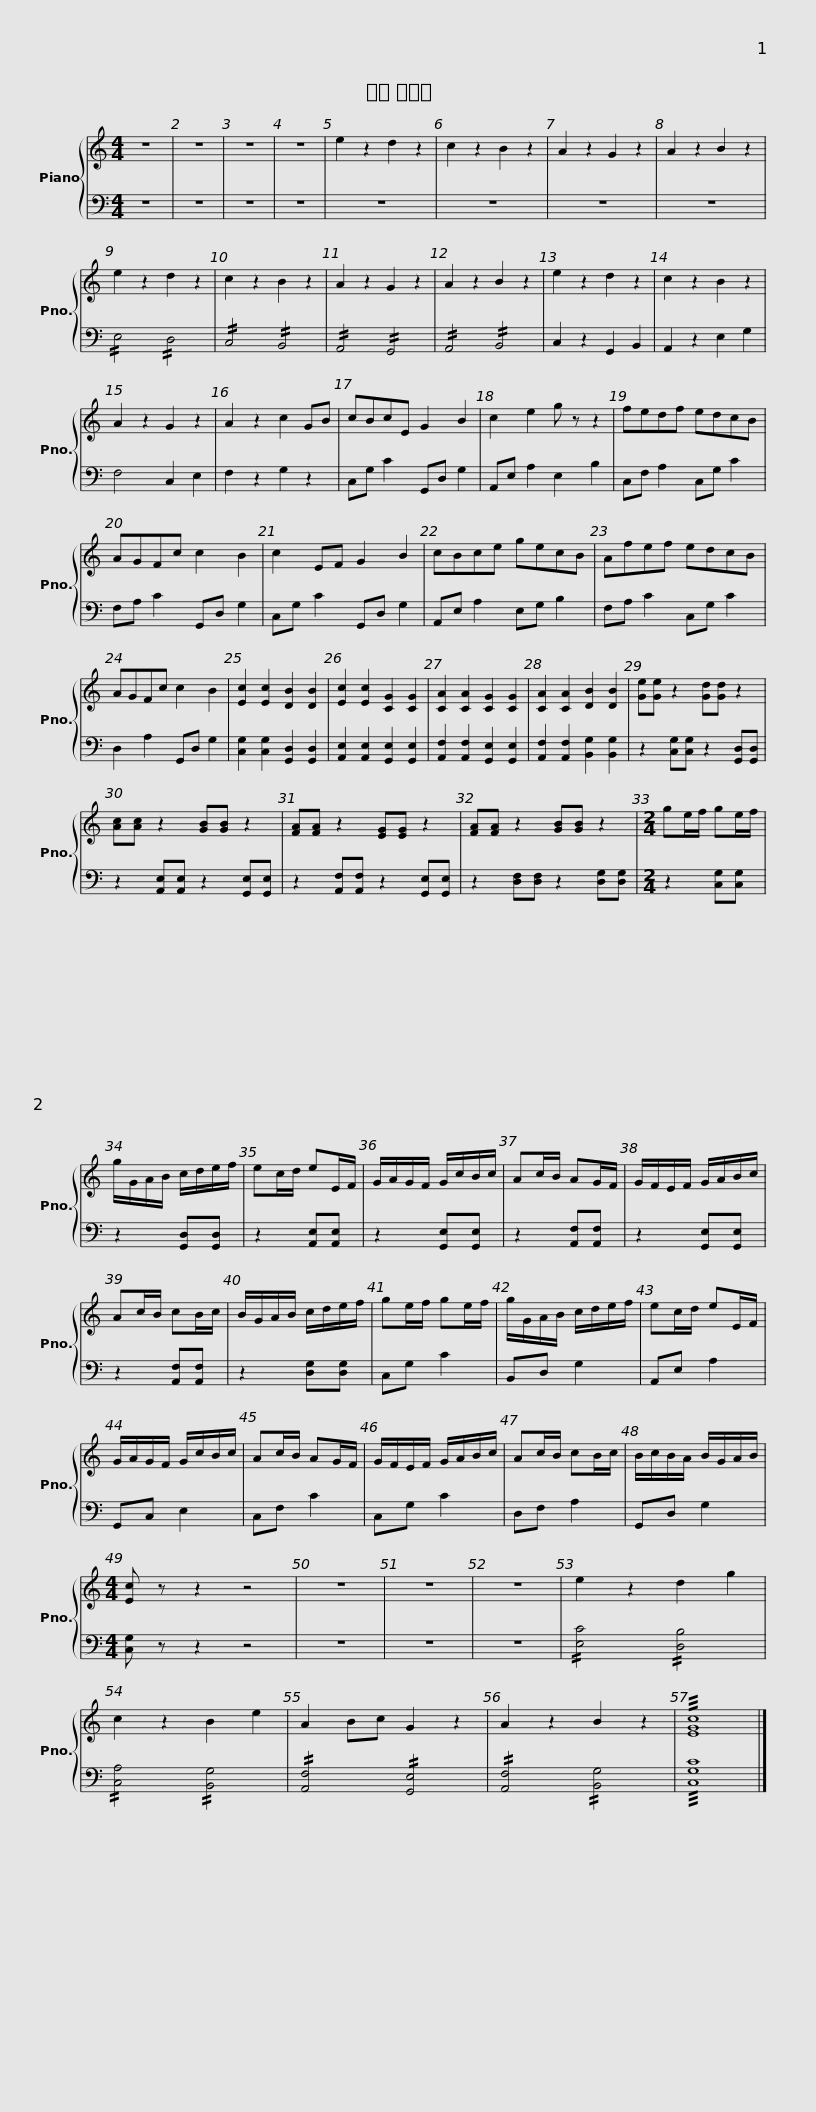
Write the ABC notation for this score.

X:1
%%score { 1 | 2 }
L:1/8
M:4/4
I:linebreak $
K:C
V:1 treble
V:2 bass
V:1
 z8 | z8 | z8 | z8 | e2 z2 d2 z2 | %5
 c2 z2 B2 z2 | A2 z2 G2 z2 | A2 z2 B2 z2 | e2 z2 d2 z2 | c2 z2 B2 z2 | %10
 A2 z2 G2 z2 | A2 z2 B2 z2 | e2 z2 d2 z2 |$ c2 z2 B2 z2 | A2 z2 G2 z2 | %15
 A2 z2 c2 GB | cBcE G2 B2 | c2 e2 g z z2 | fedf edcB | AGFc c2 B2 |$ %20
 c2 EF G2 B2 | cBce gecB | Afef edcB | AGFc c2 B2 | [Ec]2 [Ec]2 [DB]2 [DB]2 | %25
 [Ec]2 [Ec]2 [CG]2 [CG]2 | [CA]2 [CA]2 [CG]2 [CG]2 |$ [CA]2 [CA]2 [DB]2 [DB]2 | [Ge][Ge] z2 [Gd][Gd] z2 | [Ac][Ac] z2 [GB][GB] z2 | %30
 [FA][FA] z2 [EG][EG] z2 | [FA][FA] z2 [GB][GB] z2 |[M:2/4] ge/f/ ge/f/ |$ g/G/A/B/ c/d/e/f/ | ec/d/ eE/F/ | %35
 G/A/G/F/ G/c/B/c/ | Ac/B/ AG/F/ | G/F/E/F/ G/A/B/c/ | Ac/B/ cB/c/ | B/G/A/B/ c/d/e/f/ |$ %40
 ge/f/ ge/f/ | g/G/A/B/ c/d/e/f/ | ec/d/ eE/F/ | G/A/G/F/ G/c/B/c/ | Ac/B/ AG/F/ | %45
 G/F/E/F/ G/A/B/c/ | Ac/B/ cB/c/ |$ B/c/B/A/ B/G/A/B/ |[M:4/4] [Ec] z z2 z4 | z8 | %50
 z8 | z8 | e2 z2 d2 g2 | c2 z2 B2 e2 | A2 Bc G2 z2 | %55
 A2 z2 B2 z2 | !///![EGc]8 |] %57
V:2
 z8 | z8 | z8 | z8 | z8 | %5
 z8 | z8 | z8 | !//!E,4 !//!D,4 | !//!C,4 !//!B,,4 | %10
 !//!A,,4 !//!G,,4 | !//!A,,4 !//!B,,4 | C,2 z2 G,,2 B,,2 |$ A,,2 z2 E,2 G,2 | F,4 C,2 E,2 | %15
 F,2 z2 G,2 z2 | C,G, C2 G,,D, G,2 | A,,E, A,2 E,2 B,2 | C,F, A,2 C,G, C2 | F,A, C2 G,,D, G,2 |$ %20
 C,G, C2 G,,D, G,2 | A,,E, A,2 E,G, B,2 | F,A, C2 C,G, C2 | D,2 A,2 G,,D, G,2 | [C,G,]2 [C,G,]2 [G,,D,]2 [G,,D,]2 | %25
 [A,,E,]2 [A,,E,]2 [G,,E,]2 [G,,E,]2 | [A,,F,]2 [A,,F,]2 [G,,E,]2 [G,,E,]2 |$ [A,,F,]2 [A,,F,]2 [B,,G,]2 [B,,G,]2 | z2 [C,G,][C,G,] z2 [G,,D,][G,,D,] | z2 [A,,E,][A,,E,] z2 [G,,E,][G,,E,] | %30
 z2 [A,,F,][A,,F,] z2 [G,,E,][G,,E,] | z2 [D,F,][D,F,] z2 [D,G,][D,G,] |[M:2/4] z2 [C,G,][C,G,] |$ z2 [G,,D,][G,,D,] | z2 [A,,E,][A,,E,] | %35
 z2 [G,,E,][G,,E,] | z2 [A,,F,][A,,F,] | z2 [G,,E,][G,,E,] | z2 [A,,F,][A,,F,] | z2 [D,G,][D,G,] |$ %40
 C,G, C2 | B,,D, G,2 | A,,E, A,2 | G,,C, E,2 | C,F, C2 | %45
 C,G, C2 | D,F, A,2 |$ G,,D, G,2 |[M:4/4] [C,G,] z z2 z4 | z8 | %50
 z8 | z8 | !//![E,C]4 !//![D,B,]4 | !//![C,A,]4 !//![B,,G,]4 | !//![A,,F,]4 !//![G,,E,]4 | %55
 !//![A,,F,]4 !//![B,,G,]4 | !///![C,G,C]8 |] %57
